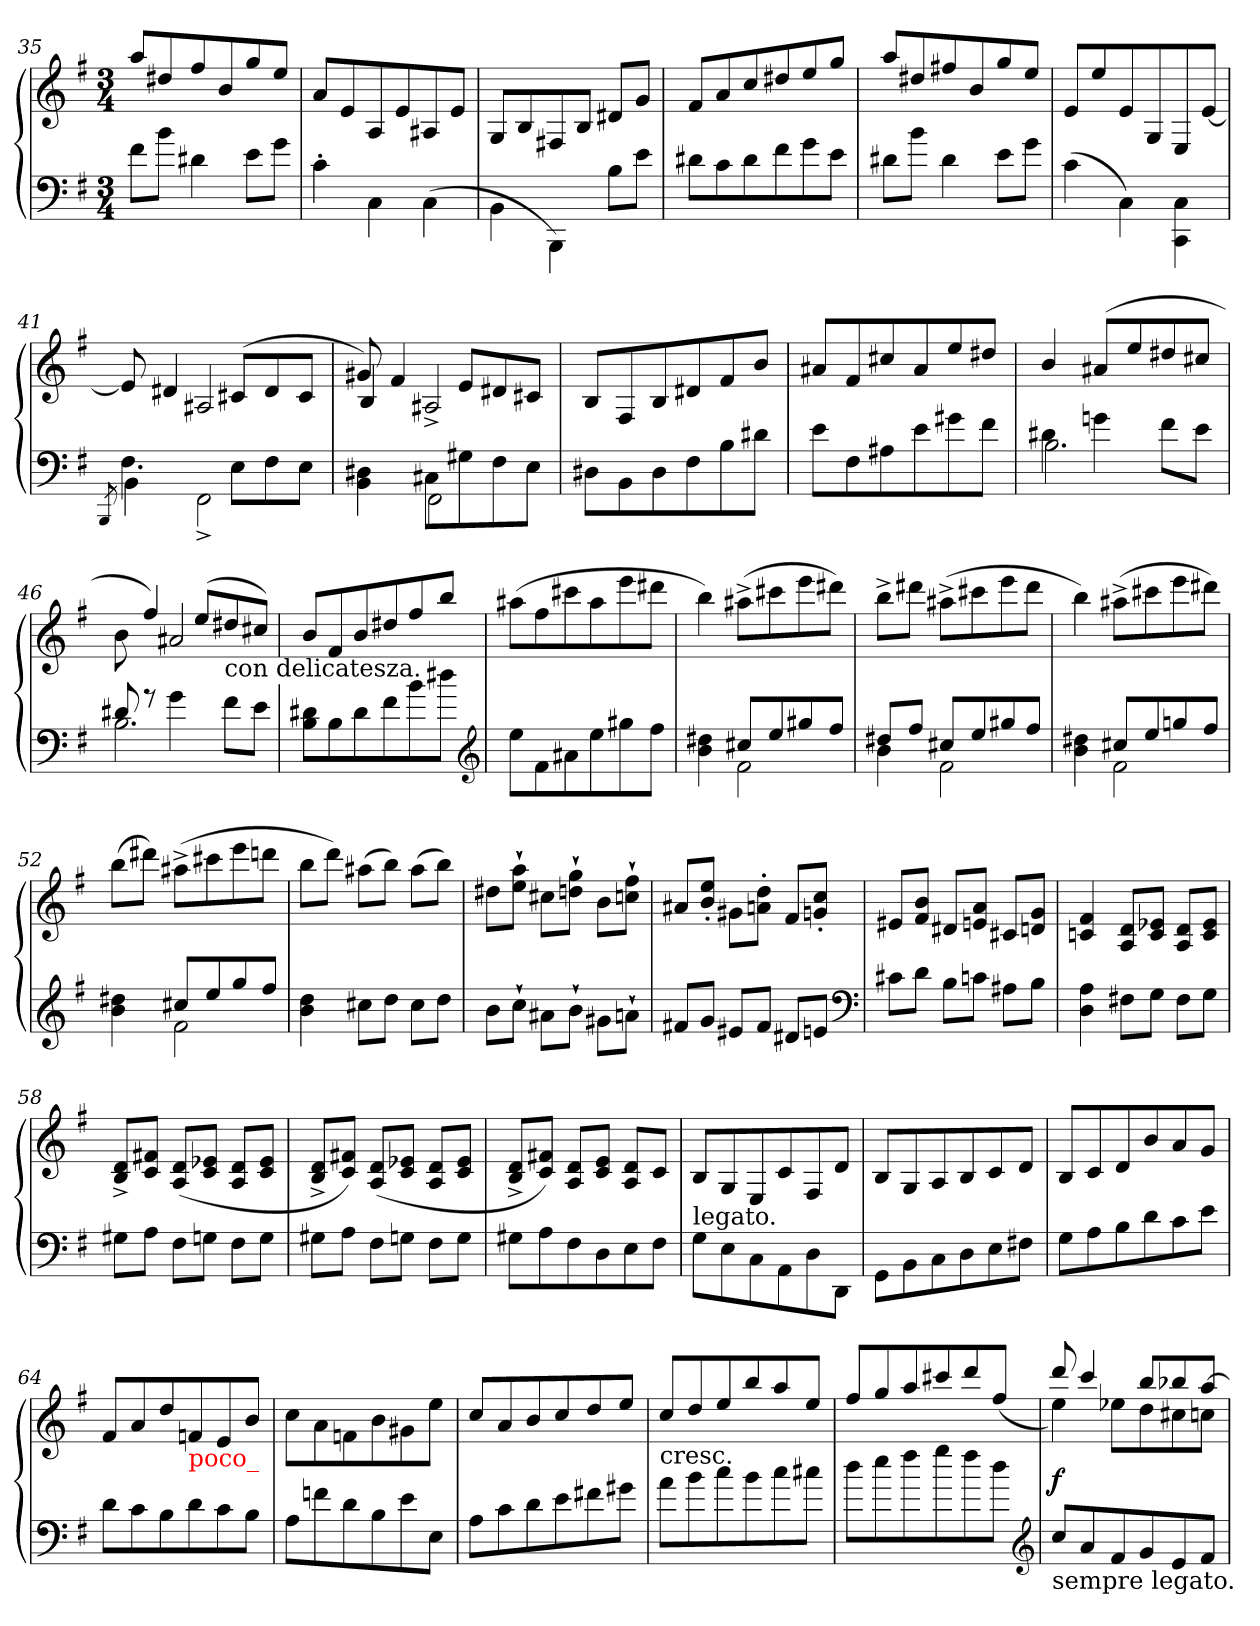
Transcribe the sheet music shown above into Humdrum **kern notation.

**kern	**kern	**dynam
*part1	*part1	*part1
*staff2	*staff1	*staff1/2
*clefF4	*clefG2	*
*k[f#]	*k[f#]	*
*G:	*G:	*
*M3/4	*M3/4	*
=35	=35	=35
8f#\L	8aa/L	.
8b\J	8dd#X/	.
4d#X\	8ff#	.
.	8b	.
8e\L	8gg/	.
8g\J	8ee/J	.
=36	=36	=36
4c'>	8aL	.
.	8e	.
4C\	8A	.
.	8e	.
(4C\	8A#X	.
.	8eJ	.
=37	=37	=37
4BB\	8G/L	.
.	8B/	.
4BBB\)	8F#X	.
.	8B/J	.
8BL	8d#XL	.
8eJ	8gJ	.
=38	=38	=38
8d#XL	8f#/L	.
8c\	8a/	.
8d#\	8cc/	.
8f#\	8dd#X/	.
8g\	8ee/	.
8e\J	8gg/J	.
=39	=39	=39
8d#XL	8aa/L	.
8b\J	8dd#X/	.
4d#\	8ff#X/	.
.	8b/	.
8e\L	8gg/	.
8g\J	8ee/J	.
=40	=40	=40
(4c	8eL	.
.	8ee	.
4C\)	8e	.
.	8G/	.
4C\ 4CC\	8E/	.
.	[8eJ	.
=41	=41	=41
8qBBB	.	.
*^	*^	*
4.F#\	4BB	8e]	4ryy	.
.	.	4d#X	.	.
.	2FF#^>	.	2A#X/	.
8E\L	.	(<8c#XL	.	.
8F#\	.	8d#	.	.
8E\J	.	8c#J	.	.
=42	=42	=42	=42	=42
4D#X\ 4BB\	4ryy	8g#X)	4B/	.
.	.	4f#	.	.
8C#X\L	2FF#	.	2A#X^>/	.
8G#X\	.	8eL	.	.
8F#\	.	8d#X	.	.
8E\J	.	8c#XJ	.	.
*v	*v	*	*	*
*	*v	*v	*
=43	=43	=43
8D#XL	8BL	.
8BB\	8F#/	.
8D#	8B	.
8F#	8d#X	.
8B	8f#	.
8d#J	8bJ	.
=44	=44	=44
8eL	8a#X/L	.
8F#	8f#/	.
8A#X	8cc#X/	.
8e\	8a#/	.
8g#X	8ee/	.
8f#\J	8dd#X/J	.
=45	=45	=45
*^	*	*
4d#X\	2.B\	4b/	.
4gn\	.	(>8a#X/L	.
.	.	8ee/	.
8f#\L	.	8dd#X/	.
8e\J	.	8cc#X/J	.
=46	=46	=46	=46
*	*	*^	*
8d#X	2.B\	8b	4ryy	.
8rg	.	4ff#)	.	.
4g\	.	.	2a#X/	.
.	.	(8eeL	.	.
!	!	!LO:TX:b:t=con delicatesza.	!	!
8f#\L	.	8dd#X	.	.
8e\J	.	8cc#XJ)	.	.
*v	*v	*	*	*
*	*v	*v	*
=47	=47	=47
8d#X\ 8B\L	8b/L	.
8B\	8f#/	.
8d#\	8b/	.
8f#\	8dd#X/	.
8b\	8ff#/	.
8dd#J	8bb/J	.
*clefG2	*	*
=48	=48	=48
8eeL	(8aa#XL	.
8f#	8ff#	.
8a#X	8ccc#X	.
8ee	8aa#	.
8gg#X	8eee	.
8ff#J	8ddd#XJ	.
=49	=49	=49
*^	*	*
4ryy	4dd#X 4b	4bb)	.
8cc#XL	2f#	(8aa#X^<L	.
8ee	.	8ccc#X	.
8gg#X	.	8eee	.
8ff#J	.	8ddd#XJ)	.
=50	=50	=50	=50
8dd#XL	4b	8bb^<L	.
8ff#J	.	8ddd#XJ	.
8cc#XL	2f#	(8aa#X^<L	.
8ee	.	8ccc#X	.
8gg#X	.	8eee	.
8ff#J	.	8ddd#J	.
=51	=51	=51	=51
4ryy	4dd#X 4b	4bb)	.
8cc#XL	2f#	(8aa#X^<L	.
8ee	.	8ccc#X	.
8ggn	.	8eee	.
8ff#J	.	8ddd#XJ)	.
=52	=52	=52	=52
4ryy	4dd#X 4b	(8bbL	.
.	.	8ddd#XJ)	.
8cc#XL	2f#	(8aa#X^<L	.
8ee	.	8ccc#X	.
8gg	.	8eee	.
8ff#J	.	8dddnJ	.
*v	*v	*	*
=53	=53	=53
4dd 4b	8bbL	.
.	8dddJ)	.
8cc#XL	(8aa#XL	.
8ddJ	8bbJ)	.
8cc#L	(8aa#L	.
8ddJ	8bbJ)	.
=54	=54	=54
8bL	8dd#XL	.
8cc`>J	8aa`> 8ee`>J	.
8a#X\L	8cc#XL	.
8b`>\J	8gg`> 8ddn`>J	.
8g#X\L	8bL	.
8a`>\J	8ff#`> 8ccn`>J	.
=55	=55	=55
8f#XL	8a#X/L	.
8gJ	8ee'</ 8b'</J	.
8e#XL	8g#XL	.
8f#J	8dd'< 8an'<J	.
8d#XL	8f#L	.
8enJ	8cc'< 8gn'<J	.
*clefF4	*	*
=56	=56	=56
8c#XL	8e#XL	.
8dJ	8b 8f#J	.
8BL	8d#XL	.
8cnJ	8a 8eJ	.
8A#XL	8c#XL	.
8BJ	8g 8dnJ	.
=57	=57	=57
4A 4D	4f# 4cn	.
8F#X\L	8d/ 8A/L	.
8G\J	8e-X/ 8c/J	.
8F#\L	8d/ 8A/L	.
8G\J	8e-/ 8c/J	.
=58	=58	=58
8G#XL	8d^< 8B^<L	.
8AJ	8f#X 8cJ	.
8F#L	(>8d 8AL	.
8GnJ	8e-X 8cJ	.
8F#L	8d 8AL	.
8GJ	8e- 8cJ	.
=59	=59	=59
8G#XL	8d^ 8B^L	.
8AJ	8f#X 8cJ)	.
8F#L	(>8d 8AL	.
8GnJ	8e-X 8cJ	.
8F#L	8d 8AL	.
8GJ	8e- 8cJ	.
=60	=60	=60
8G#XL	8d^< 8B^<L	.
8A	8f#X 8cJ)	.
8F#	8d 8AL	.
8D	8e 8cJ	.
8E	8d 8AL	.
8F#J	8cJ	.
=61	=61	=61
!	!LO:TX:b:t=legato.	!
8G\L	8B/L	.
8E\	8G/	.
8C\	8E/	.
8AA\	8c/	.
8D\	8F#/	.
8DD\J	8d/J	.
=62	=62	=62
8GG\L	8B/L	.
8BB\	8G/	.
8C\	8A/	.
8D\	8B/	.
8E\	8c/	.
8F#X\J	8d/J	.
=63	=63	=63
8GL	8BL	.
8A	8c	.
8B	8d	.
8d	8b	.
8c	8a	.
8eJ	8gJ	.
=64	=64	=64
8dL	8f#L	.
8c	8a	.
8B	8dd	.
!	!LO:TX:b:color=red:t=poco_	!
8d	8fn	.
8c	8e	.
8BJ	8bJ	.
=65	=65	=65
8AL	8ccL	.
8fn	8a	.
8d	8fn	.
8B	8b	.
8e	8g#X	.
8EJ	8eeJ	.
=66	=66	=66
8AL	8cc/L	.
8c\	8a/	.
8d\	8b/	.
8e\	8cc/	.
8f#X	8dd/	.
8g#XJ	8ee/J	.
=67	=67	=67
!	!LO:TX:c:t=cresc.	!
8a\L	8cc/L	.
8b\	8dd/	.
8cc\	8ee/	.
8b\	8bb/	.
8cc\	8aa/	.
8cc#XJ	8ee/J	.
=68	=68	=68
8dd\L	8ff#/L	.
8ee\	8gg/	.
8ff#\	8aa/	.
8gg\	8ccc#X/	.
8ff#\	8ddd/	.
8dd\J	(>8ff#/J	.
*clefG2	*	*
=69	=69	=69
*	*^	*
!LO:TX:b:t=sempre legato.	!	!	!
8ccL	8ddd	4ee)	f
8a	4ccc	.	.
8f#	.	8ee-XL	.
8g	8bbL	8dd	.
8e	8bb-X	8cc#X	.
8f#J	[8aaJ	8ccnJ	.
*	*v	*v	*
=	=	=
*-	*-	*-
